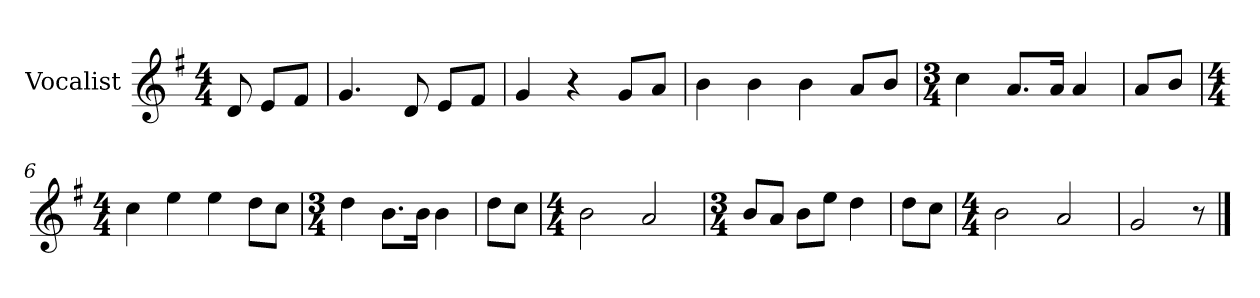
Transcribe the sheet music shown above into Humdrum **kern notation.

**kern
*part1
*staff1
*I"Vocalist
*k[f#]
*G:
*M4/4
=
8d
8eL
8f#J
=1
4.g
8d
8eL
8f#J
=2
4g
4r
8gL
8aJ
=3
4b
4b
4b
8aL
8bJ
=4
*M3/4
4cc
8.aL
16aJk
4a
=5
8aL
8bJ
=6
*M4/4
4cc
4ee
4ee
8ddL
8ccJ
=7
*M3/4
4dd
8.bL
16bJk
4b
=8
8ddL
8ccJ
=9
*M4/4
2b
2a
=10
*M3/4
8bL
8aJ
8bL
8eeJ
4dd
=11
8ddL
8ccJ
=12
*M4/4
2b
2a
=13
2g
8r
==
*-
